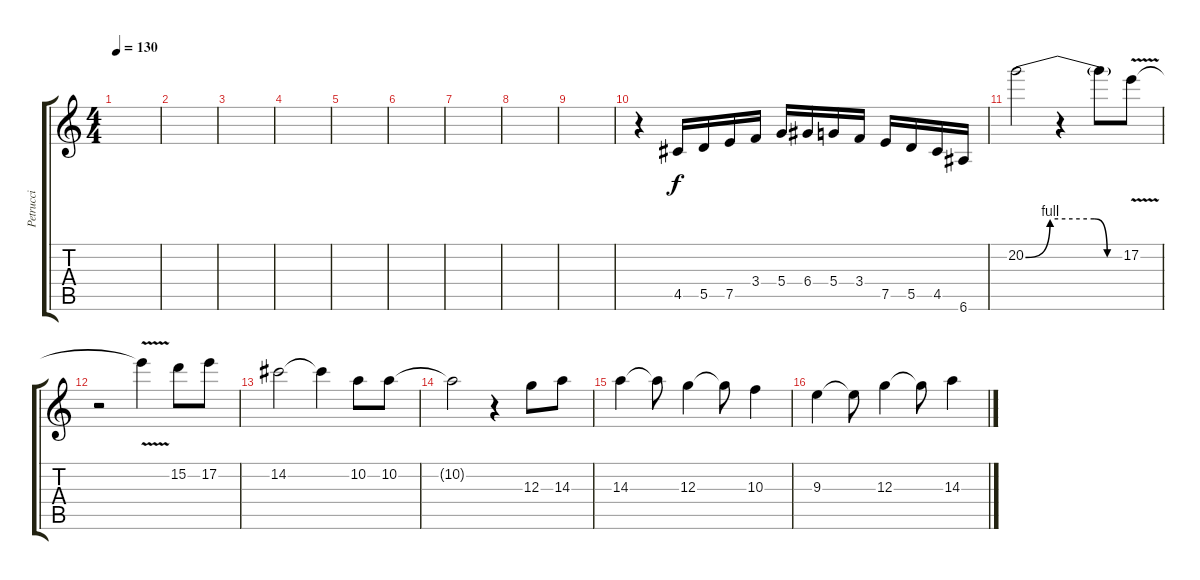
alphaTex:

\track ("Petrucci" "Petrucci") {instrument distortionguitar}
\staff {score tabs}
\tuning (E4 B3 G3 D3 A2 E2) {hide}
\ts (4 4)
\tempo 130
\clef g2
\ks c
|
|
|
|
|
|
|
|
|
r.4 4.5.16{volume 16} 5.5.16 7.5.16 3.4.16 5.4.16 6.4.16 5.4.16 3.4.16 7.5.16 5.5.16 4.5.16 6.6.16 |
20.2{be (custom 0 0 15 4 42 4 50 0 60 0)}.2{volume 10} r.4 20.2{t}.8 17.2{v}.8 |
r.2 17.2{t}.4 15.2.8 17.2.8 |
14.2.2 14.2{t}.4 10.2.8 10.2.8 |
10.2{t}.2 r.4 12.3.8 14.3.8 |
14.3.4 14.3{t}.8 12.3.4 12.3{t}.8 10.3.4 |
9.3.4 9.3{t}.8 12.3.4 12.3{t}.8 14.3.4
